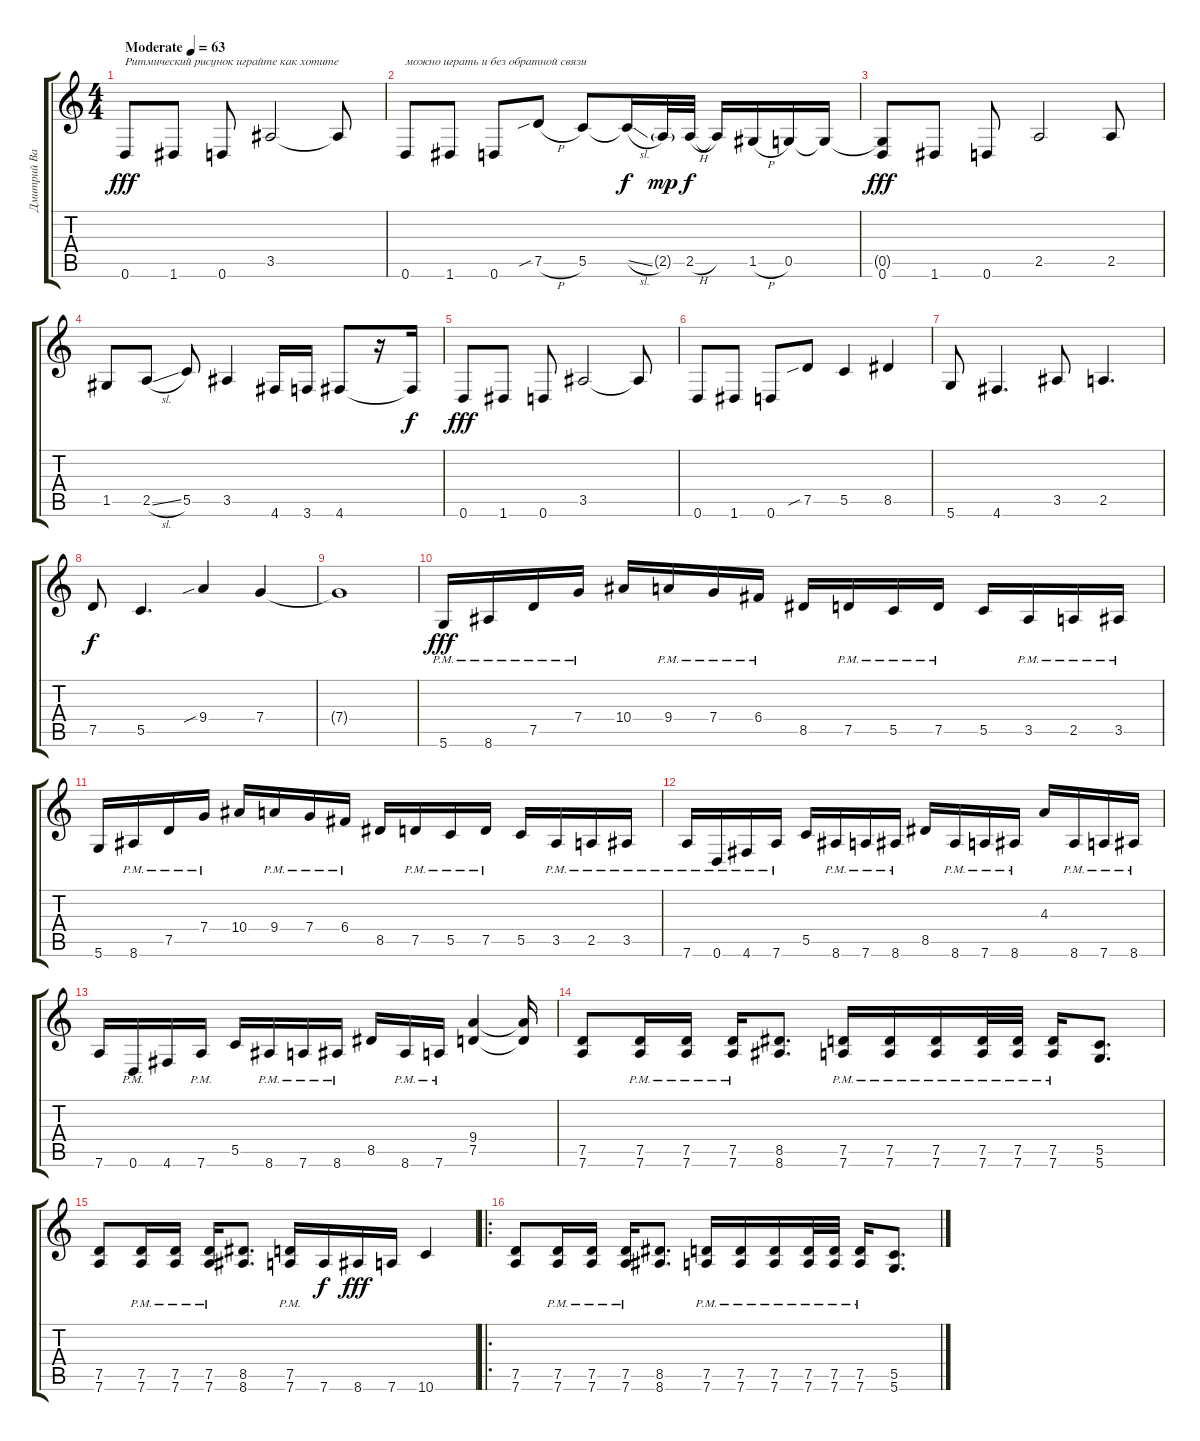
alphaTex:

\track ("Дмитрий Варшавский" "Дмитрий Ва") {instrument distortionguitar}
\staff {score tabs}
\tuning (D4 A3 F3 C3 G2 D2) {hide}
\ts (4 4)
\tempo (63 "Moderate")
\clef g2
\ks c
0.6.8{txt "Ритмический рисунок играйте как хотите" dy fff instrument distortionguitar} 1.6.8 0.6.8 3.5.2 3.5{t}.8{txt " "} |
0.6.8{txt "можно играть и без обратной связи"} 1.6.8 0.6.8 7.5{sib h}.8 5.5.8 5.5{sl t}.16{dy f} 2.5{g}.32{dy mp} 2.5{h}.32{dy f} 2.5{t}.16 1.5{h}.16 0.5.16 0.5{t}.16 |
(0.5{t} 0.6).8{dy fff} 1.6.8 0.6.8 2.5.2 2.5.8 |
1.5.8 2.5{sl}.8 5.5.8 3.5.4 4.6.16 3.6.16 4.6.8 r.16 4.6{t}.16{dy f} |
0.6.8{dy fff} 1.6.8 0.6.8 3.5.2 3.5{t}.8 |
0.6.8 1.6.8 0.6.8 7.5{sib}.8 5.5.4 8.5.4 |
5.6.8 4.6.4{d} 3.5.8 2.5.4{d} |
7.5.8{dy f} 5.5.4{d} 9.4{sib}.4 7.4.4 |
7.4{t}.1 |
5.6{pm}.16{dy fff} 8.6{pm}.16 7.5{pm}.16 7.4{pm}.16 10.4.16 9.4{pm}.16 7.4{pm}.16 6.4{pm}.16 8.5.16 7.5{pm}.16 5.5{pm}.16 7.5{pm}.16 5.5.16 3.5{pm}.16 2.5{pm}.16 3.5{pm}.16 |
5.6.16 8.6{pm}.16 7.5{pm}.16 7.4{pm}.16 10.4.16 9.4{pm}.16 7.4{pm}.16 6.4{pm}.16 8.5.16 7.5{pm}.16 5.5{pm}.16 7.5{pm}.16 5.5.16 3.5{pm}.16 2.5{pm}.16 3.5{pm}.16 |
7.6{pm}.16 0.6{pm}.16 4.6{pm}.16 7.6{pm}.16 5.5.16 8.6{pm}.16 7.6{pm}.16 8.6{pm}.16 8.5.16 8.6{pm}.16 7.6{pm}.16 8.6{pm}.16 4.3.16 8.6{pm}.16 7.6{pm}.16 8.6{pm}.16 |
7.6.16 0.6{pm}.16 4.6.16 7.6{pm}.16 5.5.16 8.6{pm}.16 7.6{pm}.16 8.6{pm}.16 8.5.16 8.6{pm}.16 7.6{pm}.16 (9.4 7.5).4 (9.4{t} 7.5{t}).16 |
(7.5 7.6).8 (7.5{pm} 7.6{pm}).16 (7.5{pm} 7.6{pm}).16 (7.5{pm} 7.6{pm}).16 (8.5 8.6).8{d} (7.5{pm} 7.6{pm}).16 (7.5{pm} 7.6{pm}).16 (7.5{pm} 7.6{pm}).16 (7.5{pm} 7.6{pm}).32 (7.5{pm} 7.6{pm}).32 (7.5{pm} 7.6{pm}).16 (5.5 5.6).8{d} |
(7.5 7.6).8 (7.5{pm} 7.6{pm}).16 (7.5{pm} 7.6{pm}).16 (7.5{pm} 7.6{pm}).16 (8.5 8.6).8{d} (7.5{pm} 7.6{pm}).16 7.6.16{dy f} 8.6.16{dy fff} 7.6.16 10.6.4 |
\ro
(7.5 7.6).8 (7.5{pm} 7.6{pm}).16 (7.5{pm} 7.6{pm}).16 (7.5{pm} 7.6{pm}).16 (8.5 8.6).8{d} (7.5{pm} 7.6{pm}).16 (7.5{pm} 7.6{pm}).16 (7.5{pm} 7.6{pm}).16 (7.5{pm} 7.6{pm}).32 (7.5{pm} 7.6{pm}).32 (7.5{pm} 7.6{pm}).16 (5.5 5.6).8{d}
